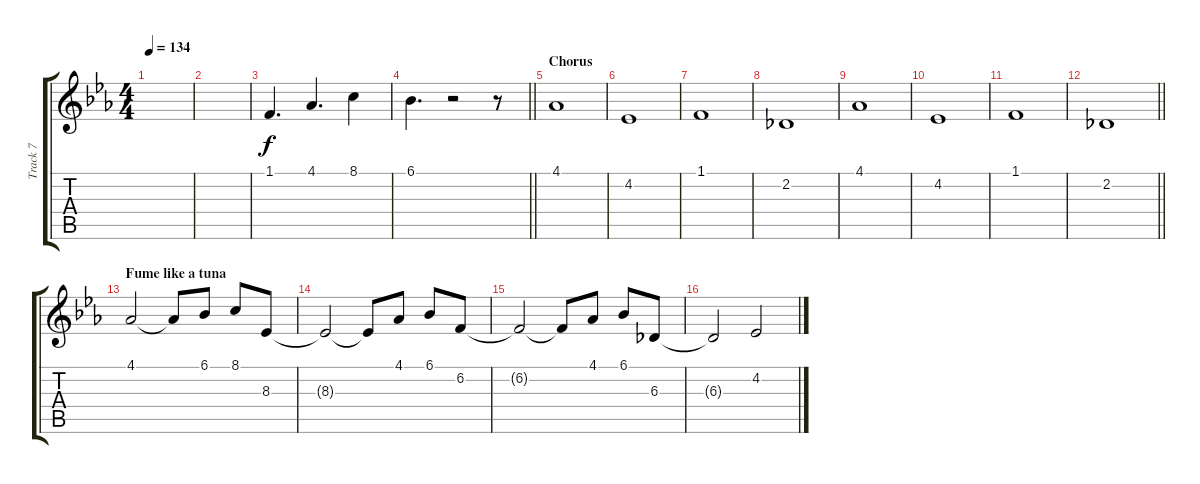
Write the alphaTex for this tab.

\track ("Track 7" "Track 7") {instrument churchorgan}
\staff {score tabs}
\tuning (E4 B3 G3 D3 A2 E2) {hide}
\ts (4 4)
\tempo 134
\clef g2
\ks eb
|
|
1.1.4{d} 4.1.4{d} 8.1.4 |
\barLineRight lightlight
6.1.4{d} r.2 r.8 |
\section ("" "Chorus")
4.1.1 |
4.2.1 |
1.1.1 |
2.2.1 |
4.1.1 |
4.2.1 |
1.1.1 |
\barLineRight lightlight
2.2.1 |
\section ("" "Fume like a tuna")
4.1.2 4.1{t}.8 6.1.8 8.1.8 8.3.8 |
8.3{t}.2 8.3{t}.8 4.1.8 6.1.8 6.2.8 |
6.2{t}.2 6.2{t}.8 4.1.8 6.1.8 6.3.8 |
6.3{t}.2 4.2.2
